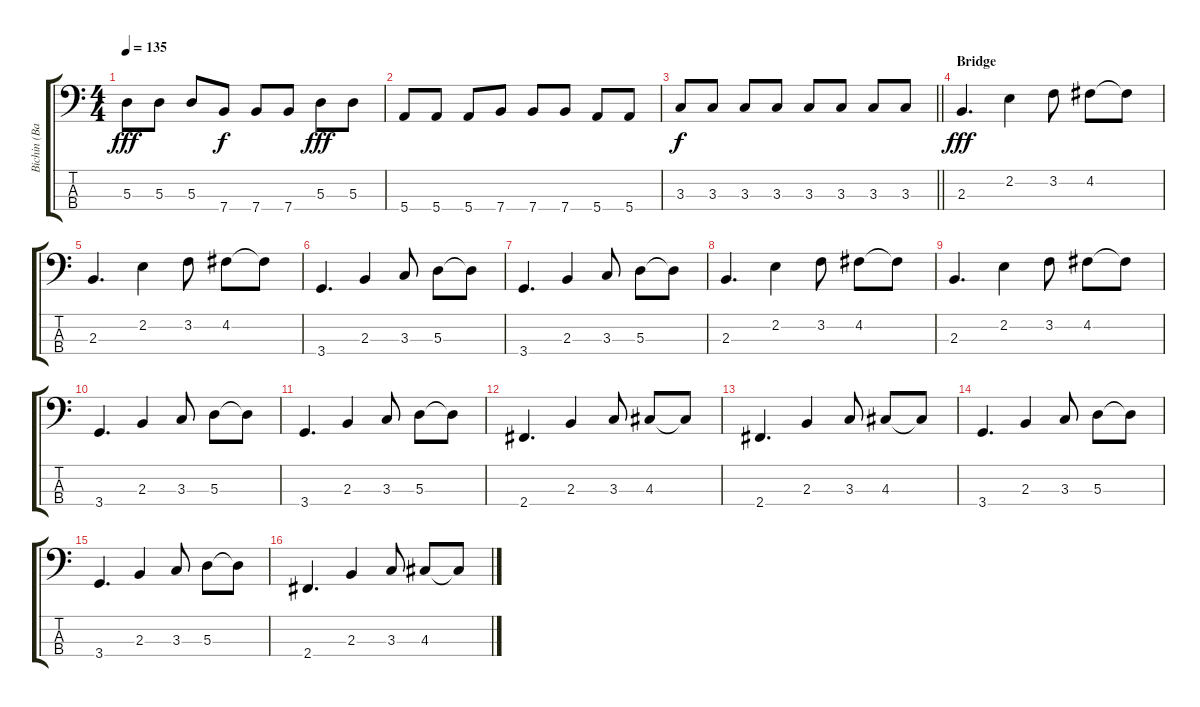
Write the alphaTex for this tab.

\track ("Bichin (Bajo)" "Bichin (Ba") {instrument electricbasspick}
\staff {score tabs}
\tuning (G2 D2 A1 E1) {hide}
\ts (4 4)
\tempo 135
\clef f4
\ks c
5.3.8{dy fff volume 12} 5.3.8 5.3.8 7.4.8{dy f} 7.4.8 7.4.8 5.3.8{dy fff} 5.3.8 |
5.4.8 5.4.8 5.4.8 7.4.8 7.4.8 7.4.8 5.4.8 5.4.8 |
\barLineRight lightlight
3.3.8{dy f} 3.3.8 3.3.8 3.3.8 3.3.8 3.3.8 3.3.8 3.3.8 |
\section ("" "Bridge")
2.3.4{d dy fff} 2.2.4 3.2.8 4.2.8 4.2{t}.8 |
2.3.4{d} 2.2.4 3.2.8 4.2.8 4.2{t}.8 |
3.4.4{d} 2.3.4 3.3.8 5.3.8 5.3{t}.8 |
3.4.4{d} 2.3.4 3.3.8 5.3.8 5.3{t}.8 |
2.3.4{d} 2.2.4 3.2.8 4.2.8 4.2{t}.8 |
2.3.4{d} 2.2.4 3.2.8 4.2.8 4.2{t}.8 |
3.4.4{d} 2.3.4 3.3.8 5.3.8 5.3{t}.8 |
3.4.4{d} 2.3.4 3.3.8 5.3.8 5.3{t}.8 |
2.4.4{d} 2.3.4 3.3.8 4.3.8 4.3{t}.8 |
2.4.4{d} 2.3.4 3.3.8 4.3.8 4.3{t}.8 |
3.4.4{d} 2.3.4 3.3.8 5.3.8 5.3{t}.8 |
3.4.4{d} 2.3.4 3.3.8 5.3.8 5.3{t}.8 |
2.4.4{d} 2.3.4 3.3.8 4.3.8 4.3{t}.8
